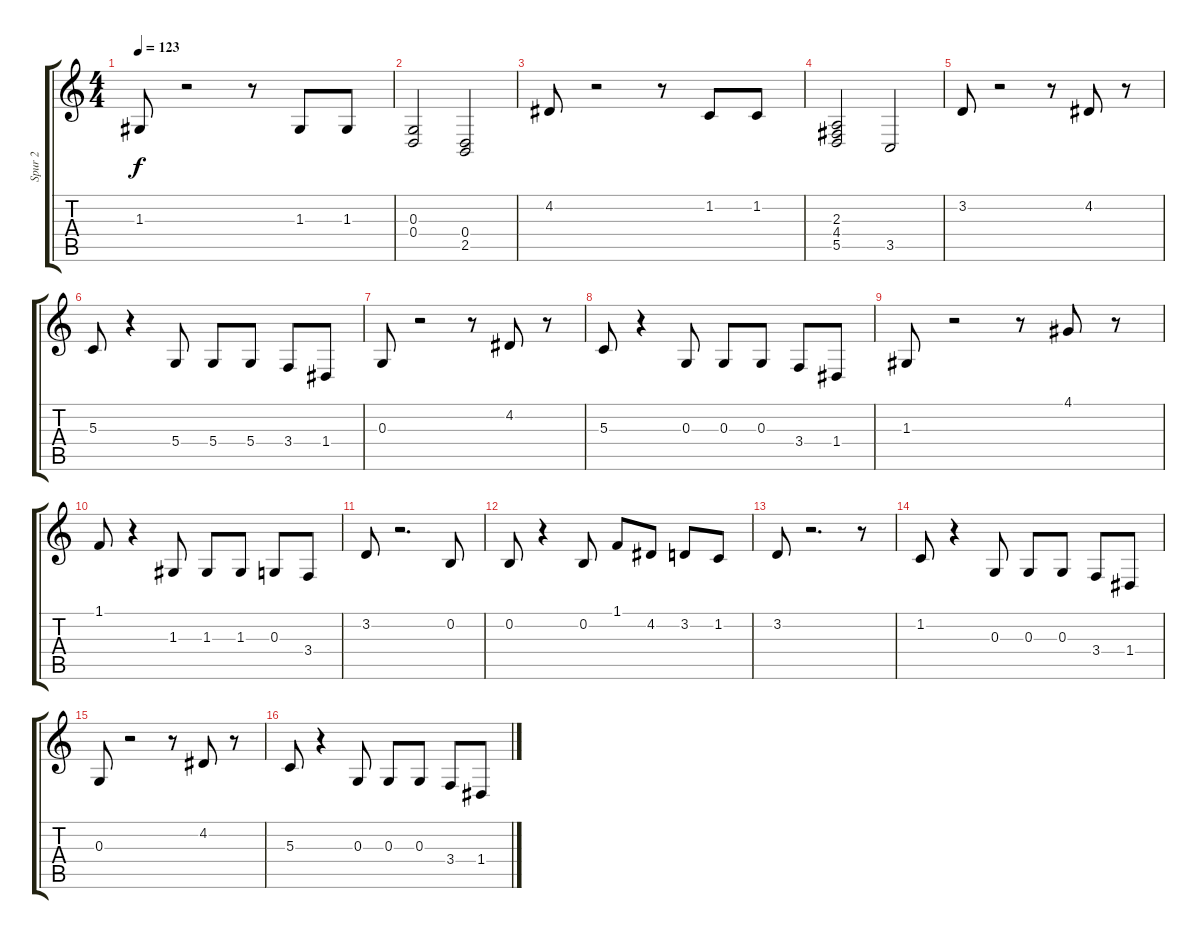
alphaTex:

\track ("Spur 2" "Spur 2") {instrument choiraahs}
\staff {score tabs}
\tuning (E4 B3 G3 D3 A2 E2) {hide}
\ts (4 4)
\tempo 123
\clef g2
\ks c
1.3.8{dy f} r.2 r.8 1.3.8 1.3.8 |
(0.3 0.4).2 (0.4 2.5).2 |
4.2.8 r.2 r.8 1.2.8 1.2.8 |
(2.3 4.4 5.5).2 3.5.2 |
3.2.8 r.2 r.8 4.2.8 r.8 |
5.3.8 r.4 5.4.8 5.4.8 5.4.8 3.4.8 1.4.8 |
0.3.8 r.2 r.8 4.2.8 r.8 |
5.3.8 r.4 0.3.8 0.3.8 0.3.8 3.4.8 1.4.8 |
1.3.8 r.2 r.8 4.1.8 r.8 |
1.1.8 r.4 1.3.8 1.3.8 1.3.8 0.3.8 3.4.8 |
3.2.8 r.2{d} 0.2.8 |
0.2.8 r.4 0.2.8 1.1.8 4.2.8 3.2.8 1.2.8 |
3.2.8 r.2{d} r.8 |
1.2.8 r.4 0.3.8 0.3.8 0.3.8 3.4.8 1.4.8 |
0.3.8 r.2 r.8 4.2.8 r.8 |
5.3.8 r.4 0.3.8 0.3.8 0.3.8 3.4.8 1.4.8
